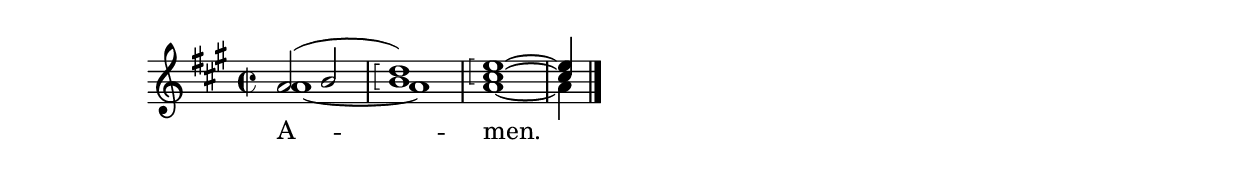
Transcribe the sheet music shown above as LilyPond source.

%% DO NOT EDIT this file manually; it is automatically
%% generated from LSR http://lsr.dsi.unimi.it
%% Make any changes in LSR itself, or in Documentation/snippets/new/ ,
%% and then run scripts/auxiliar/makelsr.py
%%
%% This file is in the public domain.
\version "2.12.2"

\header {
  lsrtags = "expressive-marks, vocal-music"

%% Translation of GIT committish: fa19277d20f8ab0397c560eb0e7b814bd804ecec
  texidoces = "
El corchete de arpegios @code{arpeggioBracket} se puede usar para
indicar la división de voces cuando no hay plicas que puedan ofrecer
esta información. Se suele encontrar en la música coral.

"

  doctitlees = "Uso de arpeggioBracket para hacer más visible un divisi"


%% Translation of GIT committish: 27b1197f3bae8512c14d946752cd3e40e7c76016

  texidocde = "
Das @code{arpeggioBracket}-Klammerobjekt kann benutzt werden, um geteilte
Stimmen anzuzeigen, wenn keine Hälse diese Information bieten.  Das sieht
man oft in Chormusik.

"
  doctitlede = "Arpeggio-Klammern benutzen um geteilte Stimmen besser sichtbar zu machen"


%% Translation of GIT committish: c1d5bb448321d688185e0c6b798575d4c325ae80
  texidocfr = "
Les crochets d'arpegio (@code{arpeggioBracket}) permettent de mettre en
évidence les divisions d'un pupitre en l'absence de hampe, comme on le
voit régulièrement dans les partitions pour chœur.

"

  doctitlefr = "Utilisation d'un arpeggioBracket pour rendre les
divisions plus évidentes"


  texidoc = "
The @code{arpeggioBracket} can be used to indicate the division of
voices where there are no stems to provide the information. This is
often seen in choral music.

"
  doctitle = "Using arpeggioBracket to make divisi more visible"
} % begin verbatim

\include "english.ly"

\score {
  \relative c'' {
    \key a \major
    \time 2/2
    <<
      \new Voice = "upper"
      <<
        { \voiceOne \arpeggioBracket
          a2( b2
          <b d>1\arpeggio)
          <cs e>\arpeggio ~
          <cs e>4
        }
        \addlyrics { \lyricmode { A -- men. } }
      >>
      \new Voice = "lower"
      { \voiceTwo
        a1 ~
        a
        a ~
        a4 \bar "|."
      }
    >>
  }
  \layout { ragged-right = ##t }
}

